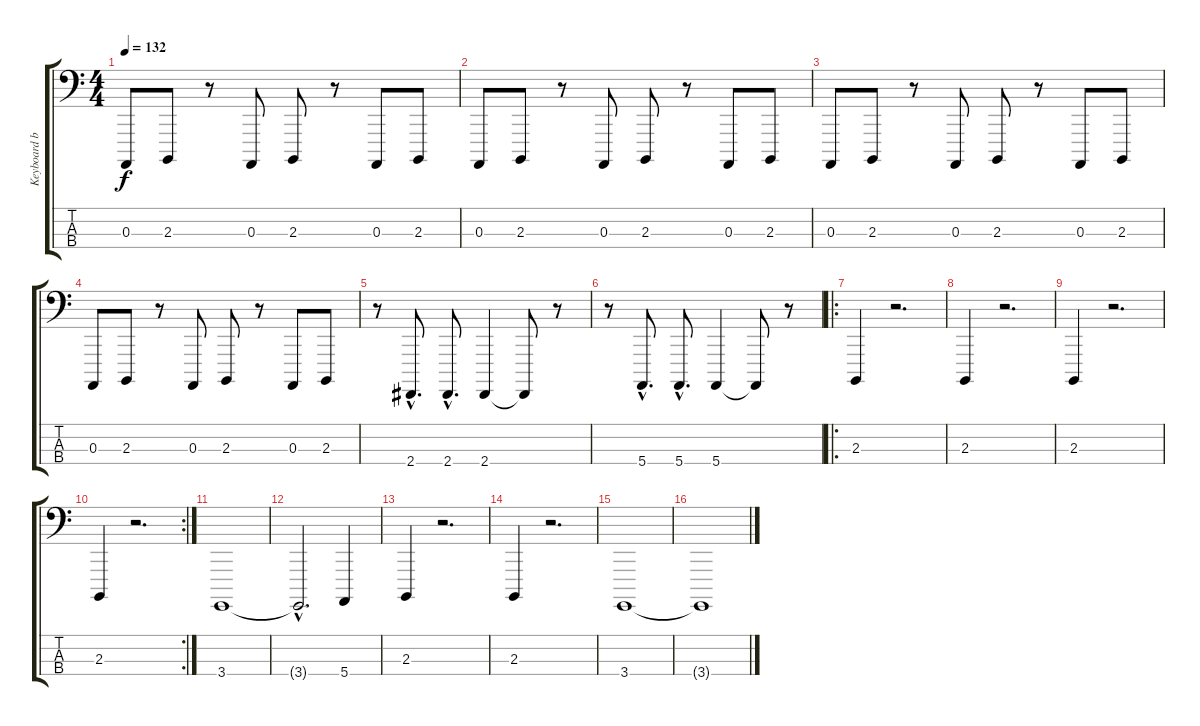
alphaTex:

\track ("Keyboard bass" "Keyboard b") {instrument lead8bassandlead}
\staff {score tabs}
\tuning (G1 D1 A0 E0) {hide}
\ts (4 4)
\tempo 132
\clef f4
\ks c
0.3.8{dy f instrument lead8bassandlead} 2.3.8 r.8 0.3.8 2.3.8 r.8 0.3.8 2.3.8 |
0.3.8 2.3.8 r.8 0.3.8 2.3.8 r.8 0.3.8 2.3.8 |
0.3.8 2.3.8 r.8 0.3.8 2.3.8 r.8 0.3.8 2.3.8 |
0.3.8 2.3.8 r.8 0.3.8 2.3.8 r.8 0.3.8 2.3.8 |
r.8 2.4{hac}.8{d} 2.4{hac}.8{d} 2.4.4 2.4{t}.8 r.8 |
r.8 5.4{hac}.8{d} 5.4{hac}.8{d} 5.4.4 5.4{t}.8 r.8 |
\ro
2.3.4 r.2{d} |
2.3.4 r.2{d} |
2.3.4 r.2{d} |
\rc 2
2.3.4 r.2{d} |
3.4.1 |
3.4{hac t}.2{d} 5.4.4 |
2.3.4 r.2{d} |
2.3.4 r.2{d} |
3.4.1 |
3.4{t}.1
